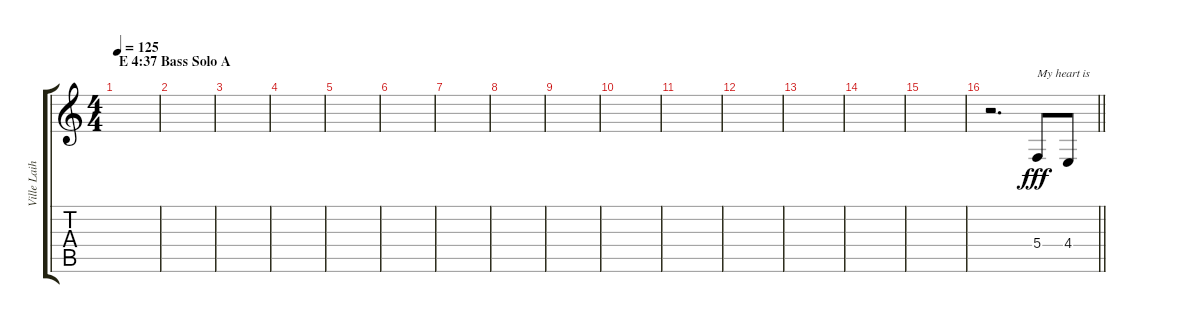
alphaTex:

\track ("Ville Laihiala (Vocals)" "Ville Laih") {instrument trumpet}
\staff {score tabs}
\tuning (D4 A3 F3 C3 G2 D2) {hide}
\ts (4 4)
\section ("" "E 4:37 Bass Solo A ")
\tempo 125
\clef g2
\ks c
|
|
|
|
|
|
|
|
|
|
|
|
|
|
|
\barLineRight lightlight
r.2{d} 5.4.8{txt "My heart is" dy fff} 4.4.8
